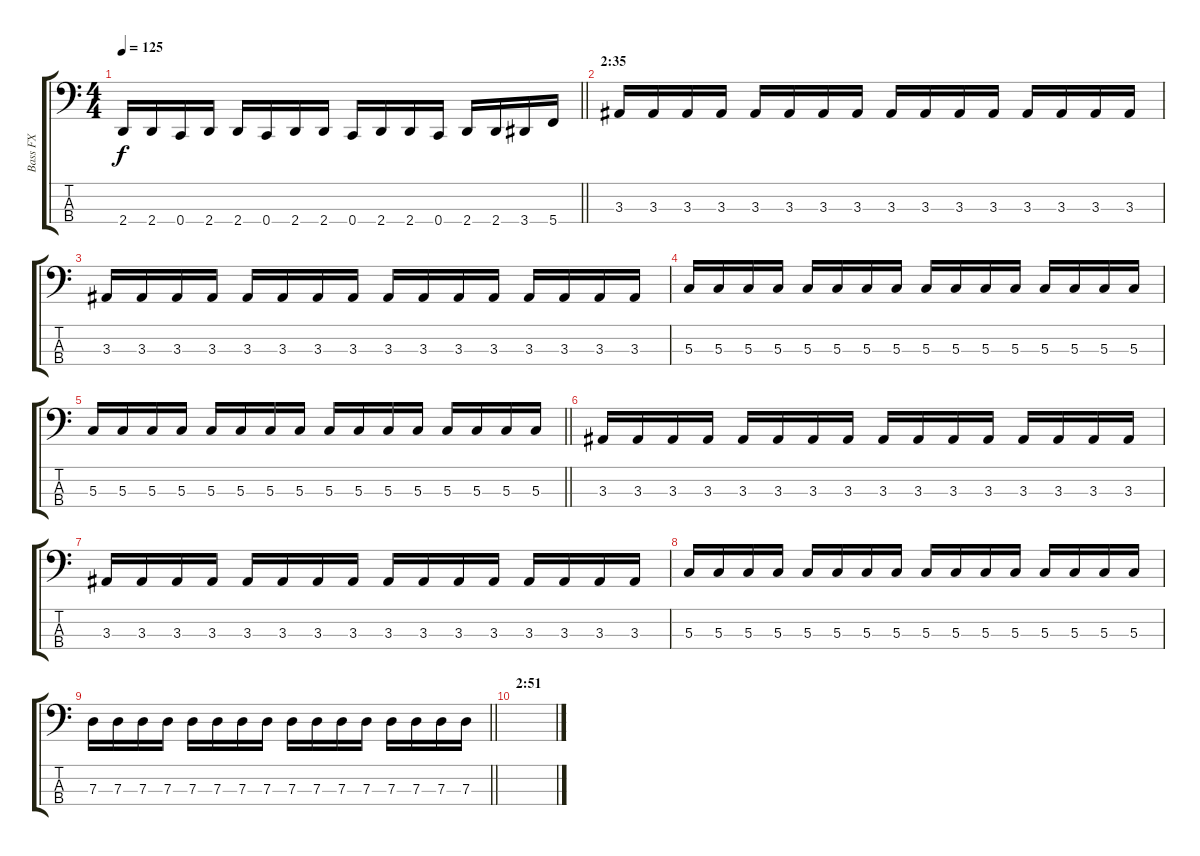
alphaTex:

\track ("Bass FX" "Bass FX") {instrument synthbass1}
\staff {score tabs}
\tuning (F2 C2 G1 C1) {hide}
\ts (4 4)
\tempo 125
\clef f4
\barLineRight lightlight
\ks c
2.4.16{dy f} 2.4.16 0.4.16 2.4.16 2.4.16 0.4.16 2.4.16 2.4.16 0.4.16 2.4.16 2.4.16 0.4.16 2.4.16 2.4.16 3.4.16 5.4.16 |
\section ("" "2:35")
3.3.16 3.3.16 3.3.16 3.3.16 3.3.16 3.3.16 3.3.16 3.3.16 3.3.16 3.3.16 3.3.16 3.3.16 3.3.16 3.3.16 3.3.16 3.3.16 |
3.3.16 3.3.16 3.3.16 3.3.16 3.3.16 3.3.16 3.3.16 3.3.16 3.3.16 3.3.16 3.3.16 3.3.16 3.3.16 3.3.16 3.3.16 3.3.16 |
5.3.16 5.3.16 5.3.16 5.3.16 5.3.16 5.3.16 5.3.16 5.3.16 5.3.16 5.3.16 5.3.16 5.3.16 5.3.16 5.3.16 5.3.16 5.3.16 |
\barLineRight lightlight
5.3.16 5.3.16 5.3.16 5.3.16 5.3.16 5.3.16 5.3.16 5.3.16 5.3.16 5.3.16 5.3.16 5.3.16 5.3.16 5.3.16 5.3.16 5.3.16 |
3.3.16 3.3.16 3.3.16 3.3.16 3.3.16 3.3.16 3.3.16 3.3.16 3.3.16 3.3.16 3.3.16 3.3.16 3.3.16 3.3.16 3.3.16 3.3.16 |
3.3.16 3.3.16 3.3.16 3.3.16 3.3.16 3.3.16 3.3.16 3.3.16 3.3.16 3.3.16 3.3.16 3.3.16 3.3.16 3.3.16 3.3.16 3.3.16 |
5.3.16 5.3.16 5.3.16 5.3.16 5.3.16 5.3.16 5.3.16 5.3.16 5.3.16 5.3.16 5.3.16 5.3.16 5.3.16 5.3.16 5.3.16 5.3.16 |
\barLineRight lightlight
7.3.16 7.3.16 7.3.16 7.3.16 7.3.16 7.3.16 7.3.16 7.3.16 7.3.16 7.3.16 7.3.16 7.3.16 7.3.16 7.3.16 7.3.16 7.3.16 |
\section ("" "2:51")
